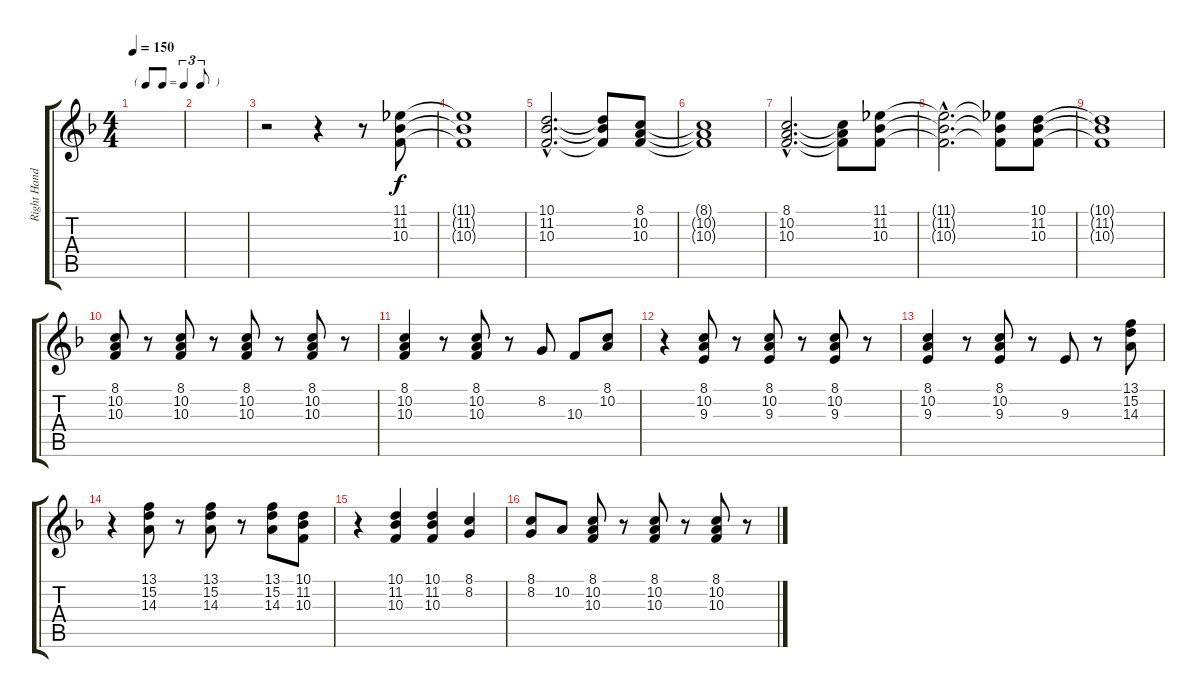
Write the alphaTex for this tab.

\track ("Right Hand" "Right Hand") {instrument brightacousticpiano}
\staff {score tabs}
\tuning (E4 B3 G3 D3 A2 E2) {hide}
\ts (4 4)
\tf triplet8th
\tempo 150
\clef g2
\ks f
|
|
r.2 r.4 r.8 (11.1 11.2 10.3).8 |
(11.1{t} 11.2{t} 10.3{t}).1 |
(10.1{hac} 11.2{hac} 10.3{hac}).2{d} (10.1{t} 11.2{t} 10.3{t}).8 (8.1 10.2 10.3).8 |
(8.1{t} 10.2{t} 10.3{t}).1 |
(8.1{hac} 10.2{hac} 10.3{hac}).2{d} (8.1{t} 10.2{t} 10.3{t}).8 (11.1 11.2 10.3).8 |
(11.1{hac t} 11.2{hac t} 10.3{hac t}).2{d} (11.1{t} 11.2{t} 10.3{t}).8 (10.1 11.2 10.3).8 |
(10.1{t} 11.2{t} 10.3{t}).1 |
(8.1 10.2 10.3).8 r.8 (8.1 10.2 10.3).8 r.8 (8.1 10.2 10.3).8 r.8 (8.1 10.2 10.3).8 r.8 |
(8.1 10.2 10.3).4 r.8 (8.1 10.2 10.3).8 r.8 8.2.8 10.3.8 (8.1 10.2).8 |
r.4 (8.1 10.2 9.3).8 r.8 (8.1 10.2 9.3).8 r.8 (8.1 10.2 9.3).8 r.8 |
(8.1 10.2 9.3).4 r.8 (8.1 10.2 9.3).8 r.8 9.3.8 r.8 (13.1 15.2 14.3).8 |
r.4 (13.1 15.2 14.3).8 r.8 (13.1 15.2 14.3).8 r.8 (13.1 15.2 14.3).8 (10.1 11.2 10.3).8 |
r.4 (10.1 11.2 10.3).4 (10.1 11.2 10.3).4 (8.1 8.2).4 |
(8.1 8.2).8 10.2.8 (8.1 10.2 10.3).8 r.8 (8.1 10.2 10.3).8 r.8 (8.1 10.2 10.3).8 r.8
